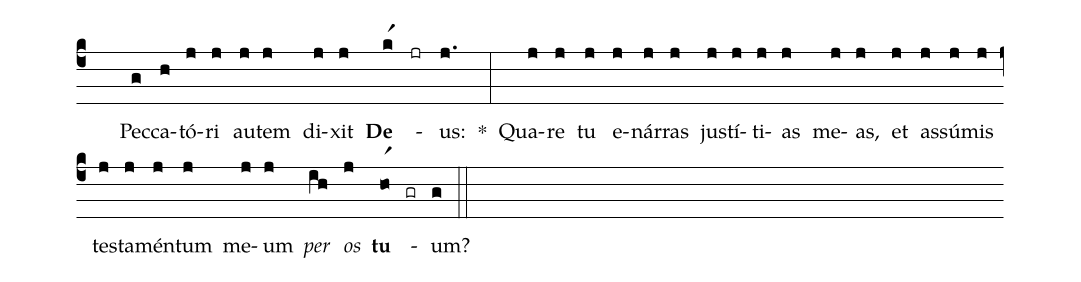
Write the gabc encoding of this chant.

%%
(c4)
( )Pec(g)ca(h)tó(j)ri(j) au(j)tem(j) di(j)xit(j) <b>De</b>(kr1) -(jr) us:(j.) *(:)
Qua(j)re(j) tu(j) e(j)nár(j)ras(j) jus(j)tí(j)ti(j)as(j) me(j)as,(j) et(j) as(j)sú(j)mis(j) tes(j)ta(j)mén(j)tum(j) me(j)um(j) <i>per</i>(ih) <i>os</i>(j) <b>tu</b>(hor1) -(gr) um?(g) (::)
